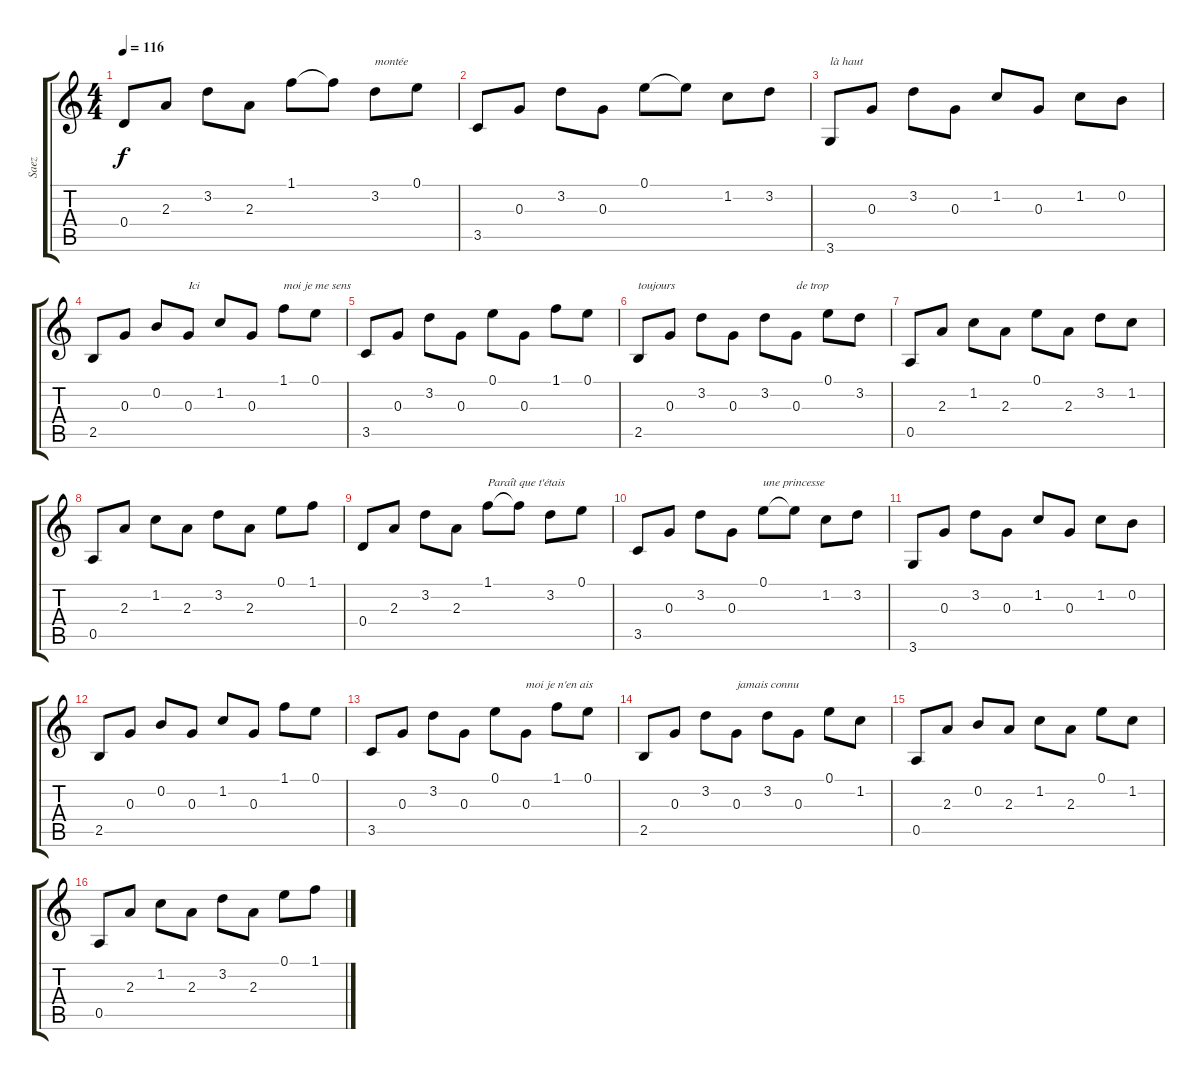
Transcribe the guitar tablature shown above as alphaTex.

\track ("Saez " "Saez ") {instrument electricguitarmuted}
\staff {score tabs}
\tuning (E4 B3 G3 D3 A2 E2) {hide}
\ts (4 4)
\tempo 116
\clef g2
\ks c
0.4.8{dy f} 2.3.8 3.2.8 2.3.8 1.1.8 1.1{t}.8 3.2.8{txt "montée "} 0.1.8 |
3.5.8 0.3.8 3.2.8 0.3.8 0.1.8 0.1{t}.8 1.2.8 3.2.8 |
3.6.8{txt "là haut"} 0.3.8 3.2.8 0.3.8 1.2.8 0.3.8 1.2.8 0.2.8 |
2.5.8 0.3.8 0.2.8 0.3.8{txt "Ici"} 1.2.8 0.3.8 1.1.8{txt "moi je me sens"} 0.1.8 |
3.5.8 0.3.8 3.2.8 0.3.8 0.1.8 0.3.8 1.1.8 0.1.8 |
2.5.8{txt "toujours "} 0.3.8 3.2.8 0.3.8 3.2.8 0.3.8{txt "de trop"} 0.1.8 3.2.8 |
0.5.8 2.3.8 1.2.8 2.3.8 0.1.8 2.3.8 3.2.8 1.2.8 |
0.5.8 2.3.8 1.2.8 2.3.8 3.2.8 2.3.8 0.1.8 1.1.8 |
0.4.8 2.3.8 3.2.8 2.3.8 1.1.8{txt "Paraît que t'étais"} 1.1{t}.8 3.2.8 0.1.8 |
3.5.8 0.3.8 3.2.8 0.3.8 0.1.8{txt "une princesse"} 0.1{t}.8 1.2.8 3.2.8 |
3.6.8 0.3.8 3.2.8 0.3.8 1.2.8 0.3.8 1.2.8 0.2.8 |
2.5.8 0.3.8 0.2.8 0.3.8 1.2.8 0.3.8 1.1.8 0.1.8 |
3.5.8 0.3.8 3.2.8 0.3.8 0.1.8 0.3.8{txt "moi je n'en ais"} 1.1.8 0.1.8 |
2.5.8 0.3.8 3.2.8 0.3.8{txt "jamais connu"} 3.2.8 0.3.8 0.1.8 1.2.8 |
0.5.8 2.3.8 0.2.8 2.3.8 1.2.8 2.3.8 0.1.8 1.2.8 |
0.5.8 2.3.8 1.2.8 2.3.8 3.2.8 2.3.8 0.1.8 1.1.8
